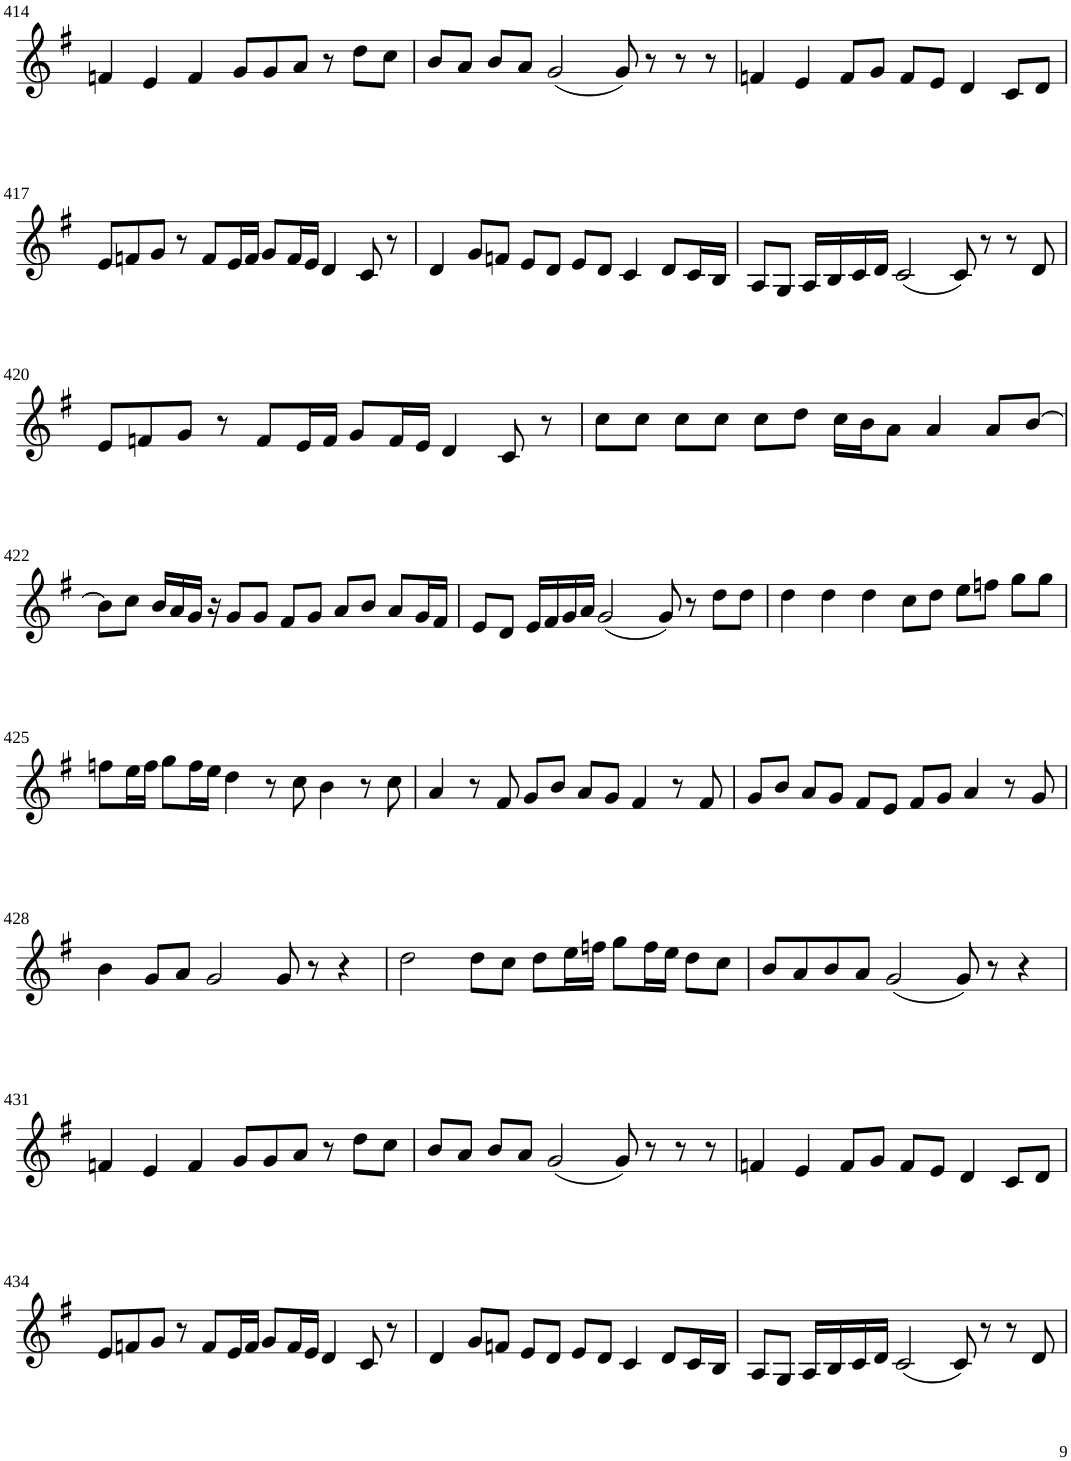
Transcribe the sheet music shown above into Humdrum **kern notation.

**kern
*part1
*staff1
*I"Violin
!!LO:PB:g=z
*clefG2
*k[f#]
*G:
*M6/4
=414
4fn/
4e/
4f/
8g/L
8g/
8a/J
8r
8dd\L
8cc\J
=415
8b/L
8a/J
8b/L
8a/J
(2g/
8g/)
8r
8r
8r
=416
4fn/
4e/
8f/L
8g/J
8f/L
8e/J
4d/
8c/L
8d/J
!!LO:LB:g=z
=417
8e/L
8fn/
8g/J
8r
8f/L
16e/L
16f/JJ
8g/L
16f/L
16e/JJ
4d/
8c/
8r
=418
4d/
8g/L
8fn/J
8e/L
8d/J
8e/L
8d/J
4c/
8d/L
16c/L
16B/JJ
=419
8A/L
8G/J
16A/LL
16B/
16c/
16d/JJ
(2c/
8c/)
8r
8r
8d/
!!LO:LB:g=z
=420
8e/L
8fn/
8g/J
8r
8f/L
16e/L
16f/JJ
8g/L
16f/L
16e/JJ
4d/
8c/
8r
=421
8cc\L
8cc\J
8cc\L
8cc\J
8cc\L
8dd\J
16cc\LL
16b\J
8a\J
4a/
8a/L
[8b/J
!!LO:LB:g=z
=422
8b\L]
8cc\J
16b/LL
16a/
16g/JJ
16r
8g/L
8g/J
8f#/L
8g/J
8a/L
8b/J
8a/L
16g/L
16f#/JJ
=423
8e/L
8d/J
16e/LL
16f#/
16g/
16a/JJ
(2g/
8g/)
8r
8dd\L
8dd\J
=424
4dd\
4dd\
4dd\
8cc\L
8dd\J
8ee\L
8ffn\J
8gg\L
8gg\J
!!LO:LB:g=z
=425
8ffn\L
16ee\L
16ff\JJ
8gg\L
16ff\L
16ee\JJ
4dd\
8r
8cc\
4b\
8r
8cc\
=426
4a/
8r
8f#/
8g/L
8b/J
8a/L
8g/J
4f#/
8r
8f#/
=427
8g/L
8b/J
8a/L
8g/J
8f#/L
8e/J
8f#/L
8g/J
4a/
8r
8g/
!!LO:LB:g=z
=428
4b\
8g/L
8a/J
2g/
8g/
8r
4r
=429
2dd\
8dd\L
8cc\J
8dd\L
16ee\L
16ffn\JJ
8gg\L
16ff\L
16ee\JJ
8dd\L
8cc\J
=430
8b/L
8a/
8b/
8a/J
(2g/
8g/)
8r
4r
!!LO:LB:g=z
=431
4fn/
4e/
4f/
8g/L
8g/
8a/J
8r
8dd\L
8cc\J
=432
8b/L
8a/J
8b/L
8a/J
(2g/
8g/)
8r
8r
8r
=433
4fn/
4e/
8f/L
8g/J
8f/L
8e/J
4d/
8c/L
8d/J
!!LO:LB:g=z
=434
8e/L
8fn/
8g/J
8r
8f/L
16e/L
16f/JJ
8g/L
16f/L
16e/JJ
4d/
8c/
8r
=435
4d/
8g/L
8fn/J
8e/L
8d/J
8e/L
8d/J
4c/
8d/L
16c/L
16B/JJ
=436
8A/L
8G/J
16A/LL
16B/
16c/
16d/JJ
(2c/
8c/)
8r
8r
8d/
=
*-
